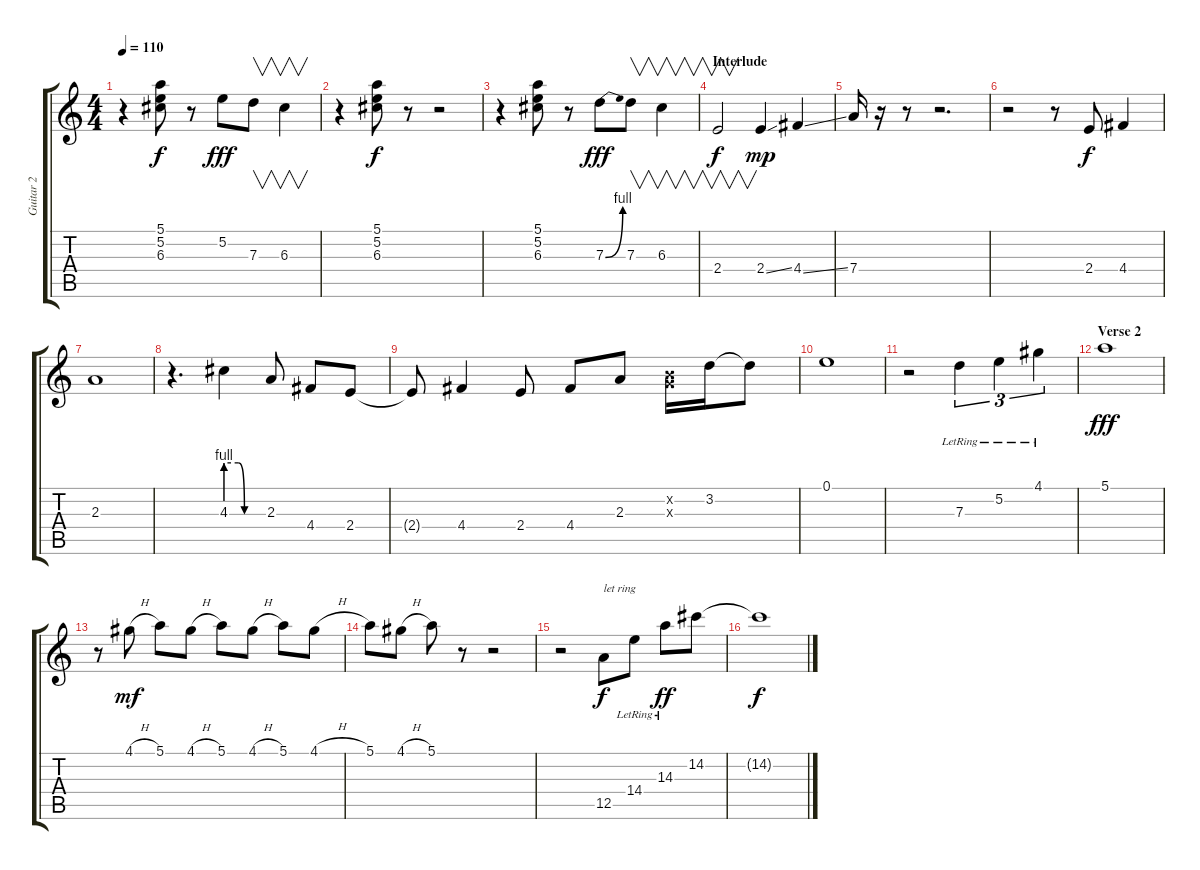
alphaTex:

\track ("Guitar 2" "Guitar 2") {instrument electricguitarclean}
\staff {score tabs}
\tuning (E4 B3 G3 D3 A2 E2) {hide}
\ts (4 4)
\tempo 110
\clef g2
\ks c
r.4{dy f} (5.1 5.2 6.3).8 r.8 5.2.8{dy fff} 7.3.8{v} 6.3.4{v} |
r.4 (5.1 5.2 6.3).8{dy f} r.8 r.2 |
r.4 (5.1 5.2 6.3).8 r.8 7.3{be (bend 0 0 60 4)}.8{dy fff} 7.3.8{v} 6.3.4{v} |
\section ("" "Interlude")
2.4.2{v dy f} 2.4{ss}.4{dy mp} 4.4{ss}.4 |
7.4.16 r.16 r.8 r.2{d} |
r.2 r.8 2.4.8{dy f} 4.4.4 |
2.3.1 |
r.4{d} 4.3{be (custom 0 4 20 4 30 0 40 0 60 0)}.4 2.3.8 4.4.8 2.4.8 |
2.4{t}.8 4.4.4 2.4.8 4.4.8 2.3.8 (0.2{x} 0.3{x}).16 3.2.16 3.2{t}.8 |
0.1.1 |
r.2 7.3{lr}.4{tu (3 2)} 5.2{lr}.4{tu (3 2)} 4.1{lr}.4{tu (3 2)} |
\section ("" "Verse 2")
5.1.1{dy fff} |
r.8 4.1{h}.8{dy mf} 5.1.8 4.1{h}.8 5.1.8 4.1{h}.8 5.1.8 4.1{h}.8 |
5.1.8 4.1{h}.8 5.1.8 r.8 r.2 |
r.2 12.5.8{txt "let ring" dy f} 14.4{lr}.8 14.3{lr}.8{dy ff} 14.2.8 |
14.2{t}.1{dy f}
